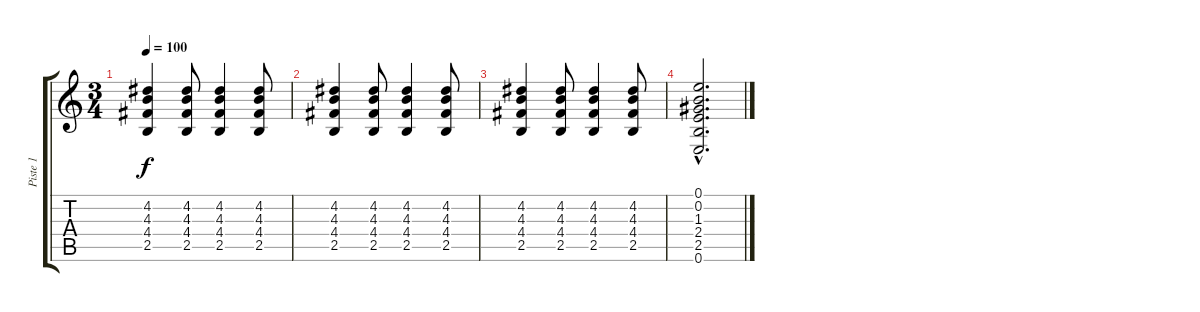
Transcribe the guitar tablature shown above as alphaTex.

\track ("Piste 1" "Piste 1") {instrument acousticguitarnylon}
\staff {score tabs}
\tuning (E4 B3 G3 D3 A2 E2) {hide}
\ts (3 4)
\tempo 100
\clef g2
\ks c
(4.2 4.3 4.4 2.5).4{dy f} (4.2 4.3 4.4 2.5).8 (4.2 4.3 4.4 2.5).4 (4.2 4.3 4.4 2.5).8 |
(4.2 4.3 4.4 2.5).4 (4.2 4.3 4.4 2.5).8 (4.2 4.3 4.4 2.5).4 (4.2 4.3 4.4 2.5).8 |
(4.2 4.3 4.4 2.5).4 (4.2 4.3 4.4 2.5).8 (4.2 4.3 4.4 2.5).4 (4.2 4.3 4.4 2.5).8 |
(0.1{hac} 0.2{hac} 1.3{hac} 2.4{hac} 2.5{hac} 0.6{hac}).2{d}
